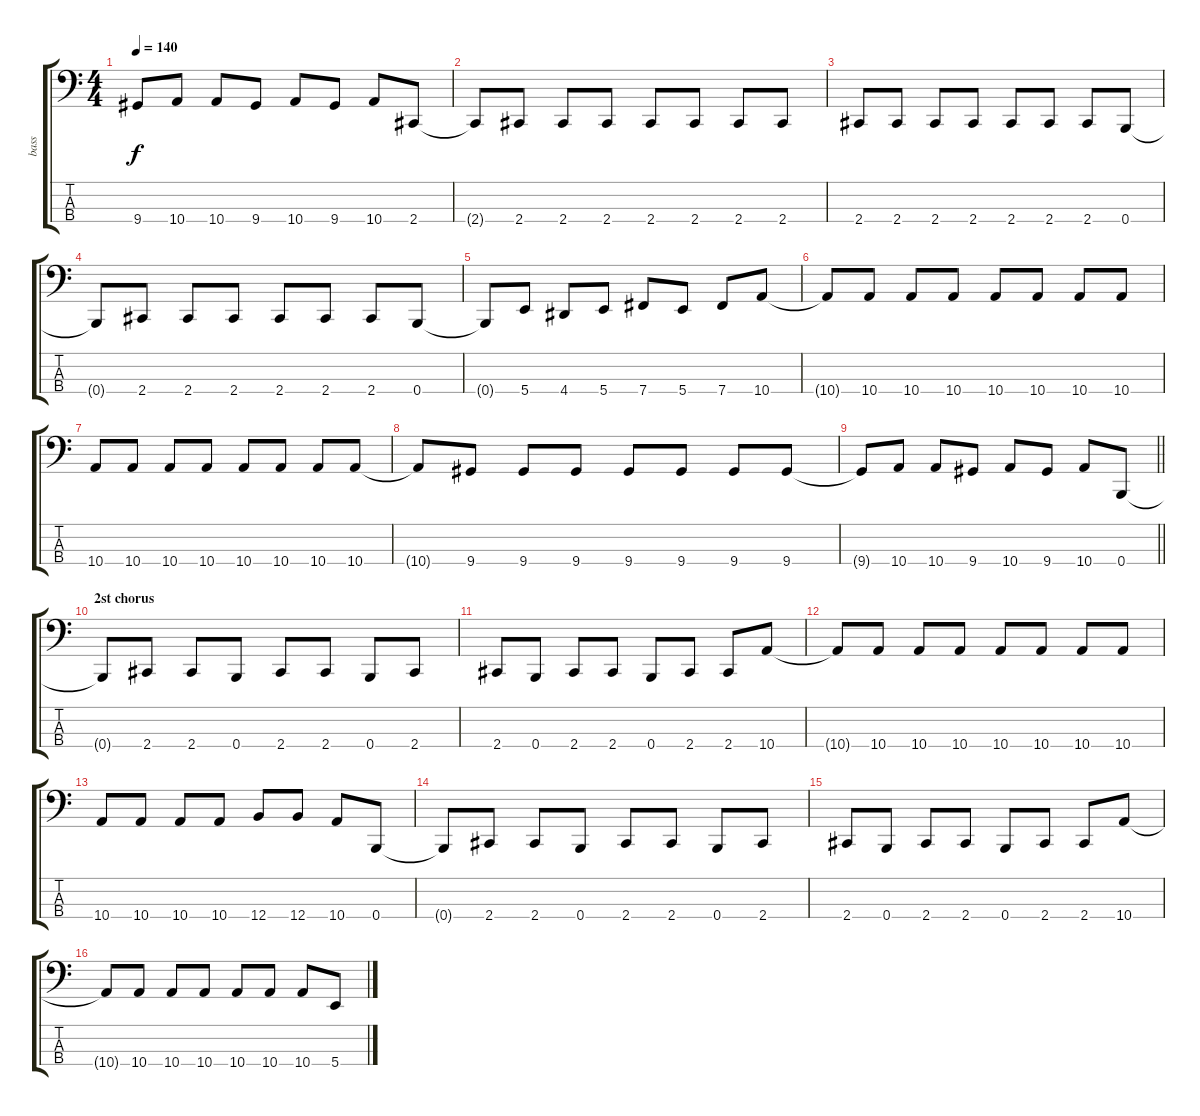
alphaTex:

\track ("bass" "bass") {instrument electricbassfinger}
\staff {score tabs}
\tuning (E2 B1 Gb1 B0) {hide}
\ts (4 4)
\tempo 140
\clef f4
\ks c
9.4{t}.8{dy f} 10.4.8 10.4.8 9.4.8 10.4.8 9.4.8 10.4.8 2.4.8 |
2.4{t}.8 2.4.8 2.4.8 2.4.8 2.4.8 2.4.8 2.4.8 2.4.8 |
2.4.8 2.4.8 2.4.8 2.4.8 2.4.8 2.4.8 2.4.8 0.4.8 |
0.4{t}.8 2.4.8 2.4.8 2.4.8 2.4.8 2.4.8 2.4.8 0.4.8 |
0.4{t}.8 5.4.8 4.4.8 5.4.8 7.4.8 5.4.8 7.4.8 10.4.8 |
10.4{t}.8 10.4.8 10.4.8 10.4.8 10.4.8 10.4.8 10.4.8 10.4.8 |
10.4.8 10.4.8 10.4.8 10.4.8 10.4.8 10.4.8 10.4.8 10.4.8 |
10.4{t}.8 9.4.8 9.4.8 9.4.8 9.4.8 9.4.8 9.4.8 9.4.8 |
\barLineRight lightlight
9.4{t}.8 10.4.8 10.4.8 9.4.8 10.4.8 9.4.8 10.4.8 0.4.8 |
\section ("" "2st chorus")
0.4{t}.8 2.4.8 2.4.8 0.4.8 2.4.8 2.4.8 0.4.8 2.4.8 |
2.4.8 0.4.8 2.4.8 2.4.8 0.4.8 2.4.8 2.4.8 10.4.8 |
10.4{t}.8 10.4.8 10.4.8 10.4.8 10.4.8 10.4.8 10.4.8 10.4.8 |
10.4.8 10.4.8 10.4.8 10.4.8 12.4.8 12.4.8 10.4.8 0.4.8 |
0.4{t}.8 2.4.8 2.4.8 0.4.8 2.4.8 2.4.8 0.4.8 2.4.8 |
2.4.8 0.4.8 2.4.8 2.4.8 0.4.8 2.4.8 2.4.8 10.4.8 |
10.4{t}.8 10.4.8 10.4.8 10.4.8 10.4.8 10.4.8 10.4.8 5.4.8
